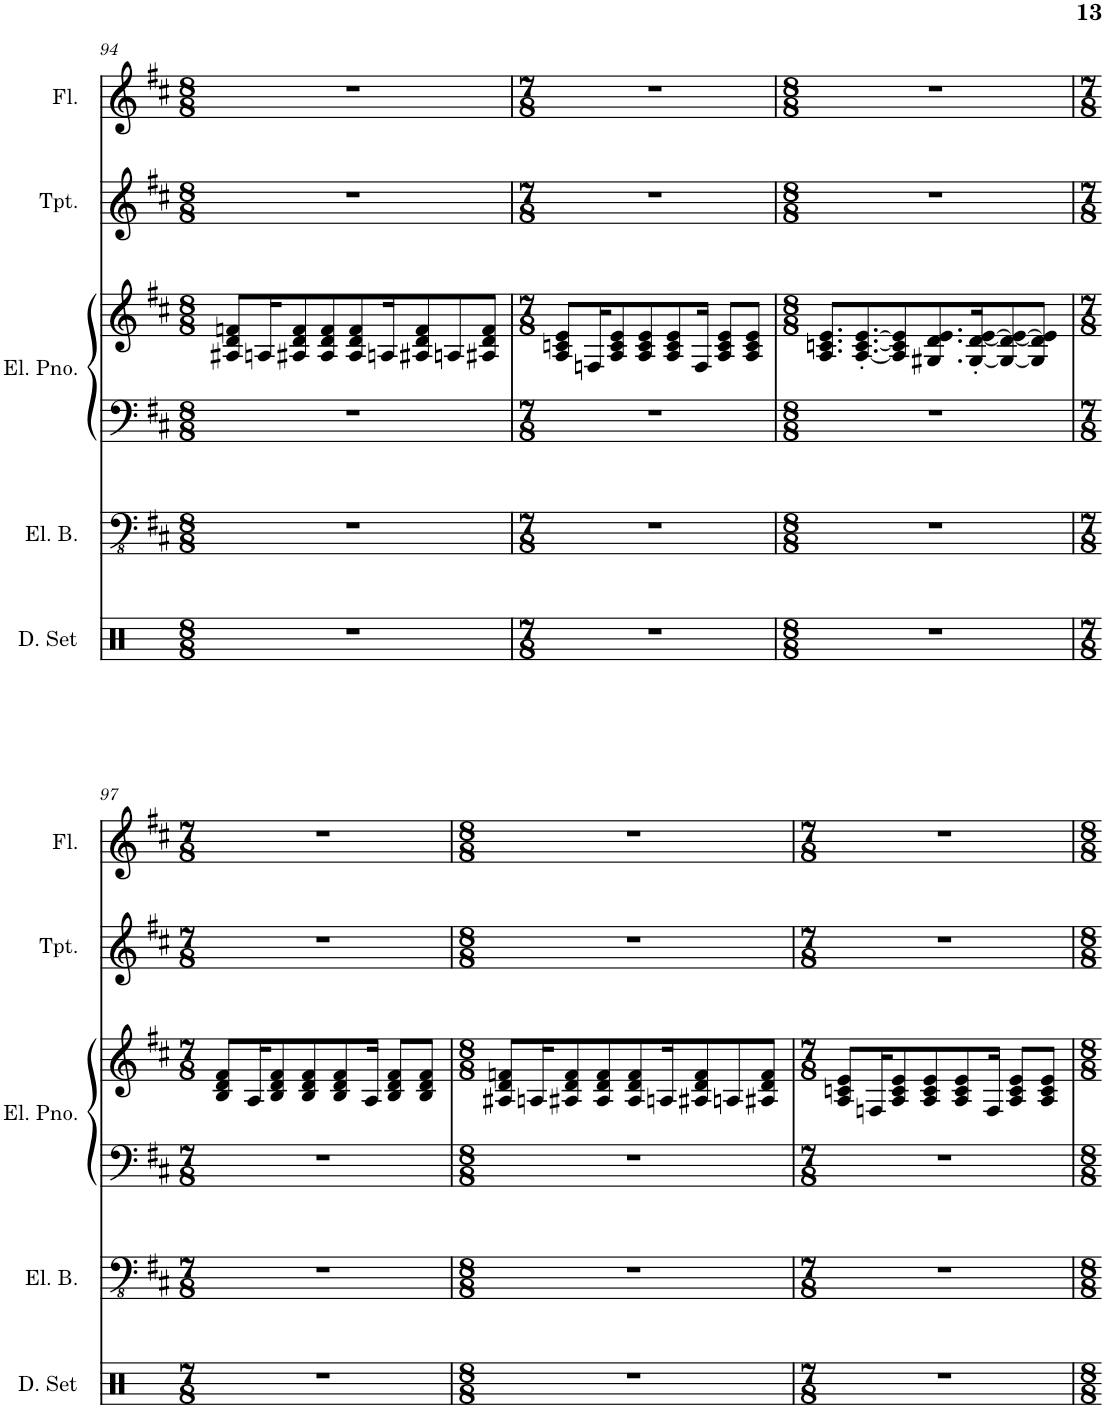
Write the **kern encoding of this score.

**kern	**kern	**kern	**kern	**kern	**kern
*part5	*part4	*part3	*part3	*part2	*part1
*staff6	*staff5	*staff4	*staff3	*staff2	*staff1
*I"Drumset	*I"Electric Bass	*I"Electric Piano	*	*I"Trumpet	*I"Flute
*I'D. Set	*I'El. B.	*I'El. Pno.	*	*I'Tpt.	*I'Fl.
!!LO:PB:g=z
*clefX	*clefFv4	*clefF4	*clefG2	*clefG2	*clefG2
*	*	*	*	*Trd1c2	*
*k[]	*k[f#c#]	*k[f#c#]	*k[f#c#]	*k[f#c#]	*k[f#c#]
*M8/8	*M8/8	*M8/8	*M8/8	*M8/8	*M8/8
=94	=94	=94	=94	=94	=94
1r	1r	1r	8A#X/ 8d/ 8fn/L	1r	1r
.	.	.	16An/K	.	.
.	.	.	8A#X/ 8d/ 8f/	.	.
.	.	.	8A#/ 8d/ 8f/	.	.
.	.	.	8A#/ 8d/ 8f/	.	.
.	.	.	16An/K	.	.
.	.	.	8A#X/ 8d/ 8f/	.	.
.	.	.	8An/	.	.
.	.	.	8A#X/ 8d/ 8f/J	.	.
=95	=95	=95	=95	=95	=95
*M7/8	*M7/8	*M7/8	*M7/8	*M7/8	*M7/8
2..r	2..r	2..r	8A/ 8cn/ 8e/L	2..r	2..r
.	.	.	16Fn/K	.	.
.	.	.	8A/ 8c/ 8e/	.	.
.	.	.	8A/ 8c/ 8e/	.	.
.	.	.	8A/ 8c/ 8e/	.	.
.	.	.	16F/Jk	.	.
.	.	.	8A/ 8c/ 8e/L	.	.
.	.	.	8A/ 8c/ 8e/J	.	.
=96	=96	=96	=96	=96	=96
*M8/8	*M8/8	*M8/8	*M8/8	*M8/8	*M8/8
1r	1r	1r	8.A/ 8.cn/ 8.e/L	1r	1r
.	.	.	[8.A/' [8.c/' [8.e/'	.	.
.	.	.	8A/] 8c/] 8e/]	.	.
.	.	.	8.G#X/ 8.d/ 8.e/	.	.
.	.	.	[16G#/' [16d/' [16e/'K	.	.
.	.	.	8G#/_ 8d/_ 8e/_	.	.
.	.	.	8G#/] 8d/] 8e/]J	.	.
!!LO:LB:g=z
=97	=97	=97	=97	=97	=97
*M7/8	*M7/8	*M7/8	*M7/8	*M7/8	*M7/8
2..r	2..r	2..r	8B/ 8d/ 8f#/L	2..r	2..r
.	.	.	16A/K	.	.
.	.	.	8B/ 8d/ 8f#/	.	.
.	.	.	8B/ 8d/ 8f#/	.	.
.	.	.	8B/ 8d/ 8f#/	.	.
.	.	.	16A/Jk	.	.
.	.	.	8B/ 8d/ 8f#/L	.	.
.	.	.	8B/ 8d/ 8f#/J	.	.
=98	=98	=98	=98	=98	=98
*M8/8	*M8/8	*M8/8	*M8/8	*M8/8	*M8/8
1r	1r	1r	8A#X/ 8d/ 8fn/L	1r	1r
.	.	.	16An/K	.	.
.	.	.	8A#X/ 8d/ 8f/	.	.
.	.	.	8A#/ 8d/ 8f/	.	.
.	.	.	8A#/ 8d/ 8f/	.	.
.	.	.	16An/K	.	.
.	.	.	8A#X/ 8d/ 8f/	.	.
.	.	.	8An/	.	.
.	.	.	8A#X/ 8d/ 8f/J	.	.
=99	=99	=99	=99	=99	=99
*M7/8	*M7/8	*M7/8	*M7/8	*M7/8	*M7/8
2..r	2..r	2..r	8A/ 8cn/ 8e/L	2..r	2..r
.	.	.	16Fn/K	.	.
.	.	.	8A/ 8c/ 8e/	.	.
.	.	.	8A/ 8c/ 8e/	.	.
.	.	.	8A/ 8c/ 8e/	.	.
.	.	.	16F/Jk	.	.
.	.	.	8A/ 8c/ 8e/L	.	.
.	.	.	8A/ 8c/ 8e/J	.	.
=	=	=	=	=	=
*-	*-	*-	*-	*-	*-
